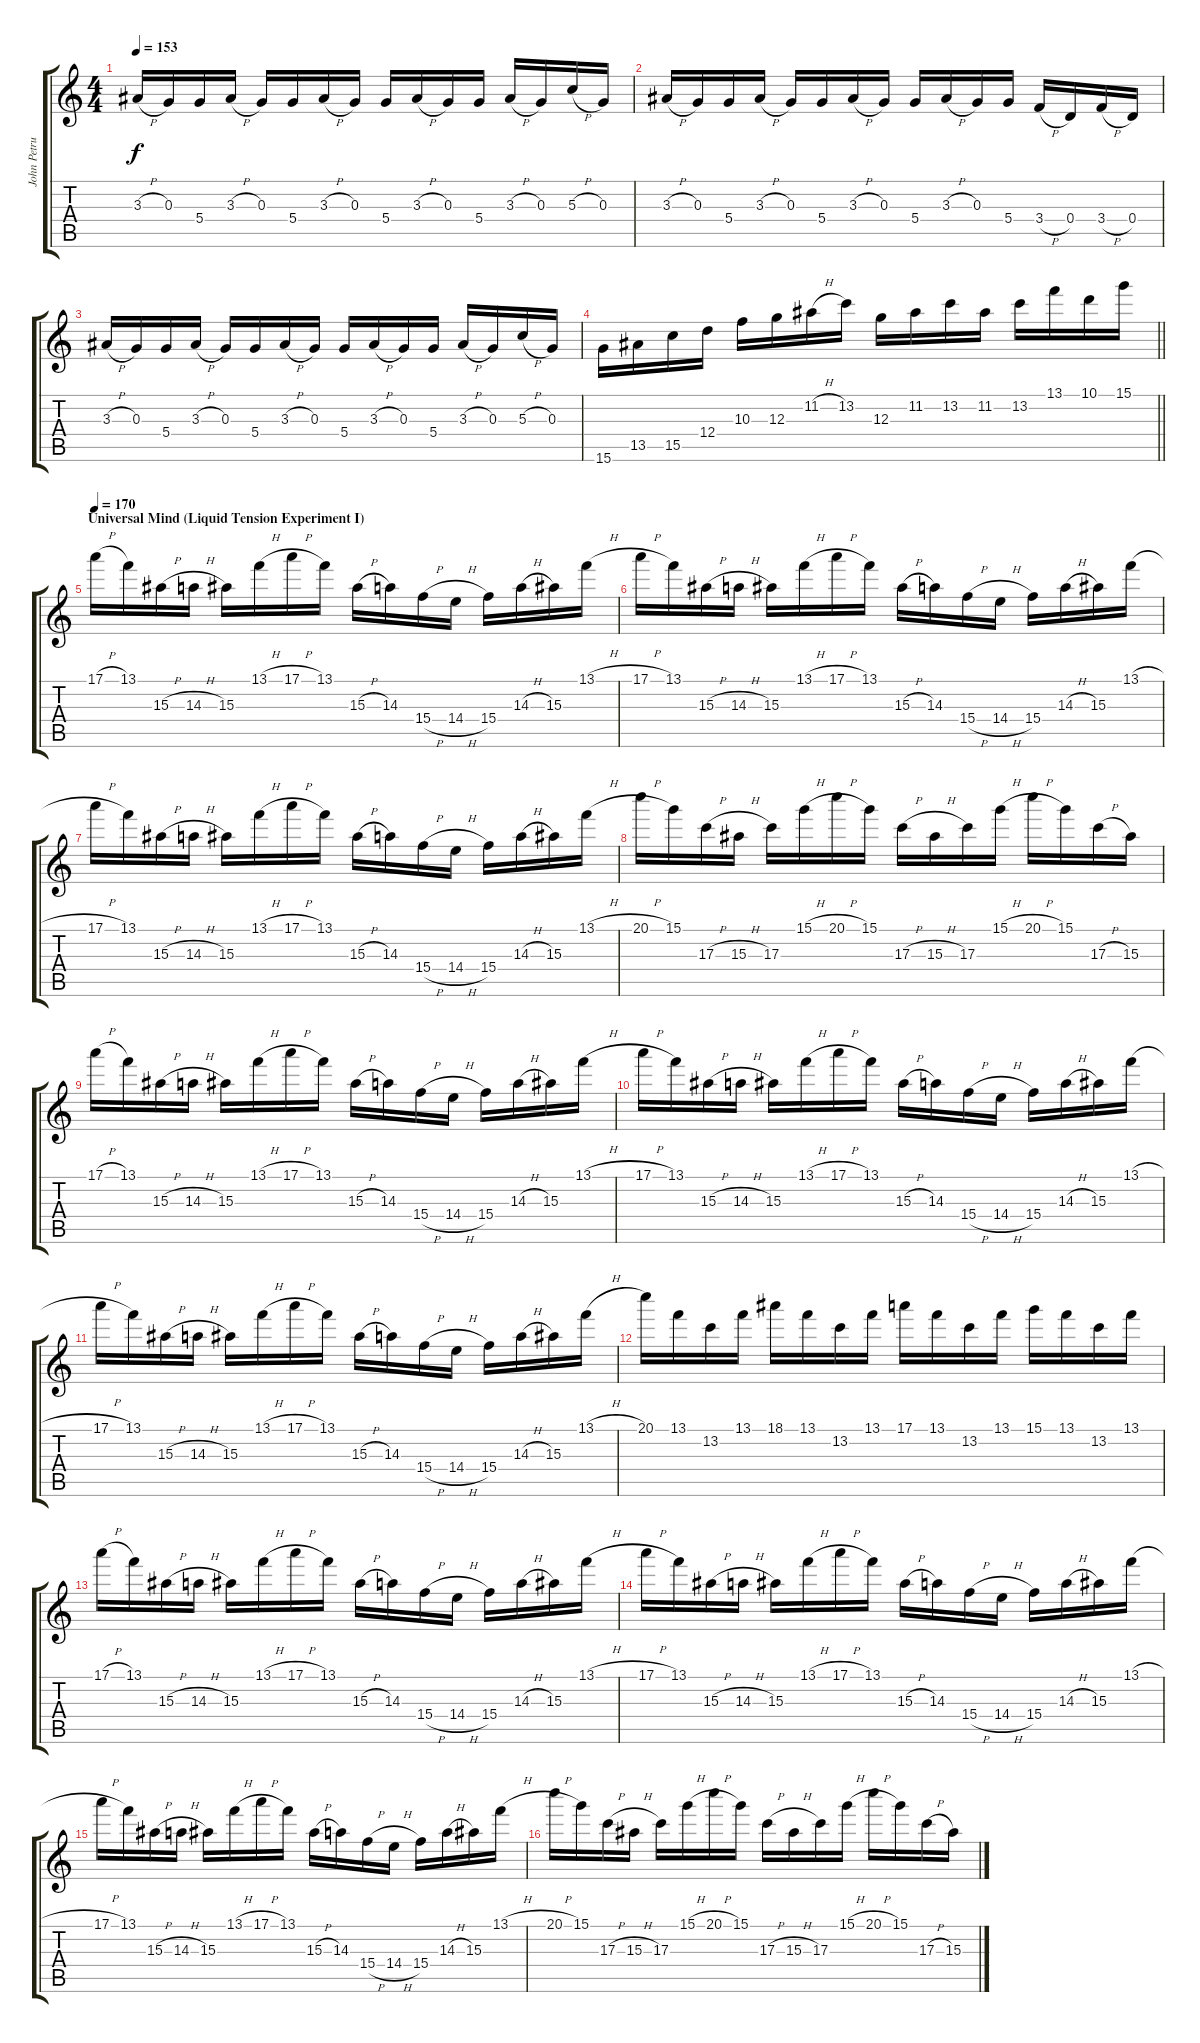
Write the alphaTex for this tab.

\track ("John Petrucci Lead Guitar" "John Petru") {instrument distortionguitar}
\staff {score tabs}
\tuning (E4 B3 G3 D3 A2 E2) {hide}
\ts (4 4)
\tempo 153
\clef g2
\ks c
3.3{h}.16{dy f balance 8} 0.3.16 5.4.16 3.3{h}.16 0.3.16 5.4.16 3.3{h}.16 0.3.16 5.4.16 3.3{h}.16 0.3.16 5.4.16 3.3{h}.16 0.3.16 5.3{h}.16 0.3.16 |
3.3{h}.16 0.3.16 5.4.16 3.3{h}.16 0.3.16 5.4.16 3.3{h}.16 0.3.16 5.4.16 3.3{h}.16 0.3.16 5.4.16 3.4{h}.16 0.4.16 3.4{h}.16 0.4.16 |
3.3{h}.16 0.3.16 5.4.16 3.3{h}.16 0.3.16 5.4.16 3.3{h}.16 0.3.16 5.4.16 3.3{h}.16 0.3.16 5.4.16 3.3{h}.16 0.3.16 5.3{h}.16 0.3.16 |
\barLineRight lightlight
15.6.16{volume 10} 13.5.16 15.5.16 12.4.16 10.3.16 12.3.16 11.2{h}.16 13.2.16 12.3.16 11.2.16 13.2.16 11.2.16 13.2.16 13.1.16 10.1.16 15.1.16 |
\section ("" "Universal Mind (Liquid Tension Experiment I)")
\tempo 170
17.1{h}.16{volume 13} 13.1.16 15.3{h}.16 14.3{h}.16 15.3.16 13.1{h}.16 17.1{h}.16 13.1.16 15.3{h}.16 14.3.16 15.4{h}.16 14.4{h}.16 15.4.16 14.3{h}.16 15.3.16 13.1{h}.16 |
17.1{h}.16 13.1.16 15.3{h}.16 14.3{h}.16 15.3.16 13.1{h}.16 17.1{h}.16 13.1.16 15.3{h}.16 14.3.16 15.4{h}.16 14.4{h}.16 15.4.16 14.3{h}.16 15.3.16 13.1{h}.16 |
17.1{h}.16 13.1.16 15.3{h}.16 14.3{h}.16 15.3.16 13.1{h}.16 17.1{h}.16 13.1.16 15.3{h}.16 14.3.16 15.4{h}.16 14.4{h}.16 15.4.16 14.3{h}.16 15.3.16 13.1{h}.16 |
20.1{h}.16 15.1.16 17.3{h}.16 15.3{h}.16 17.3.16 15.1{h}.16 20.1{h}.16 15.1.16 17.3{h}.16 15.3{h}.16 17.3.16 15.1{h}.16 20.1{h}.16 15.1.16 17.3{h}.16 15.3.16 |
17.1{h}.16 13.1.16 15.3{h}.16 14.3{h}.16 15.3.16 13.1{h}.16 17.1{h}.16 13.1.16 15.3{h}.16 14.3.16 15.4{h}.16 14.4{h}.16 15.4.16 14.3{h}.16 15.3.16 13.1{h}.16 |
17.1{h}.16 13.1.16 15.3{h}.16 14.3{h}.16 15.3.16 13.1{h}.16 17.1{h}.16 13.1.16 15.3{h}.16 14.3.16 15.4{h}.16 14.4{h}.16 15.4.16 14.3{h}.16 15.3.16 13.1{h}.16 |
17.1{h}.16 13.1.16 15.3{h}.16 14.3{h}.16 15.3.16 13.1{h}.16 17.1{h}.16 13.1.16 15.3{h}.16 14.3.16 15.4{h}.16 14.4{h}.16 15.4.16 14.3{h}.16 15.3.16 13.1{h}.16 |
20.1.16 13.1.16 13.2.16 13.1.16 18.1.16 13.1.16 13.2.16 13.1.16 17.1.16 13.1.16 13.2.16 13.1.16 15.1.16 13.1.16 13.2.16 13.1.16 |
17.1{h}.16 13.1.16 15.3{h}.16 14.3{h}.16 15.3.16 13.1{h}.16 17.1{h}.16 13.1.16 15.3{h}.16 14.3.16 15.4{h}.16 14.4{h}.16 15.4.16 14.3{h}.16 15.3.16 13.1{h}.16 |
17.1{h}.16 13.1.16 15.3{h}.16 14.3{h}.16 15.3.16 13.1{h}.16 17.1{h}.16 13.1.16 15.3{h}.16 14.3.16 15.4{h}.16 14.4{h}.16 15.4.16 14.3{h}.16 15.3.16 13.1{h}.16 |
17.1{h}.16 13.1.16 15.3{h}.16 14.3{h}.16 15.3.16 13.1{h}.16 17.1{h}.16 13.1.16 15.3{h}.16 14.3.16 15.4{h}.16 14.4{h}.16 15.4.16 14.3{h}.16 15.3.16 13.1{h}.16 |
20.1{h}.16 15.1.16 17.3{h}.16 15.3{h}.16 17.3.16 15.1{h}.16 20.1{h}.16 15.1.16 17.3{h}.16 15.3{h}.16 17.3.16 15.1{h}.16 20.1{h}.16 15.1.16 17.3{h}.16 15.3.16
